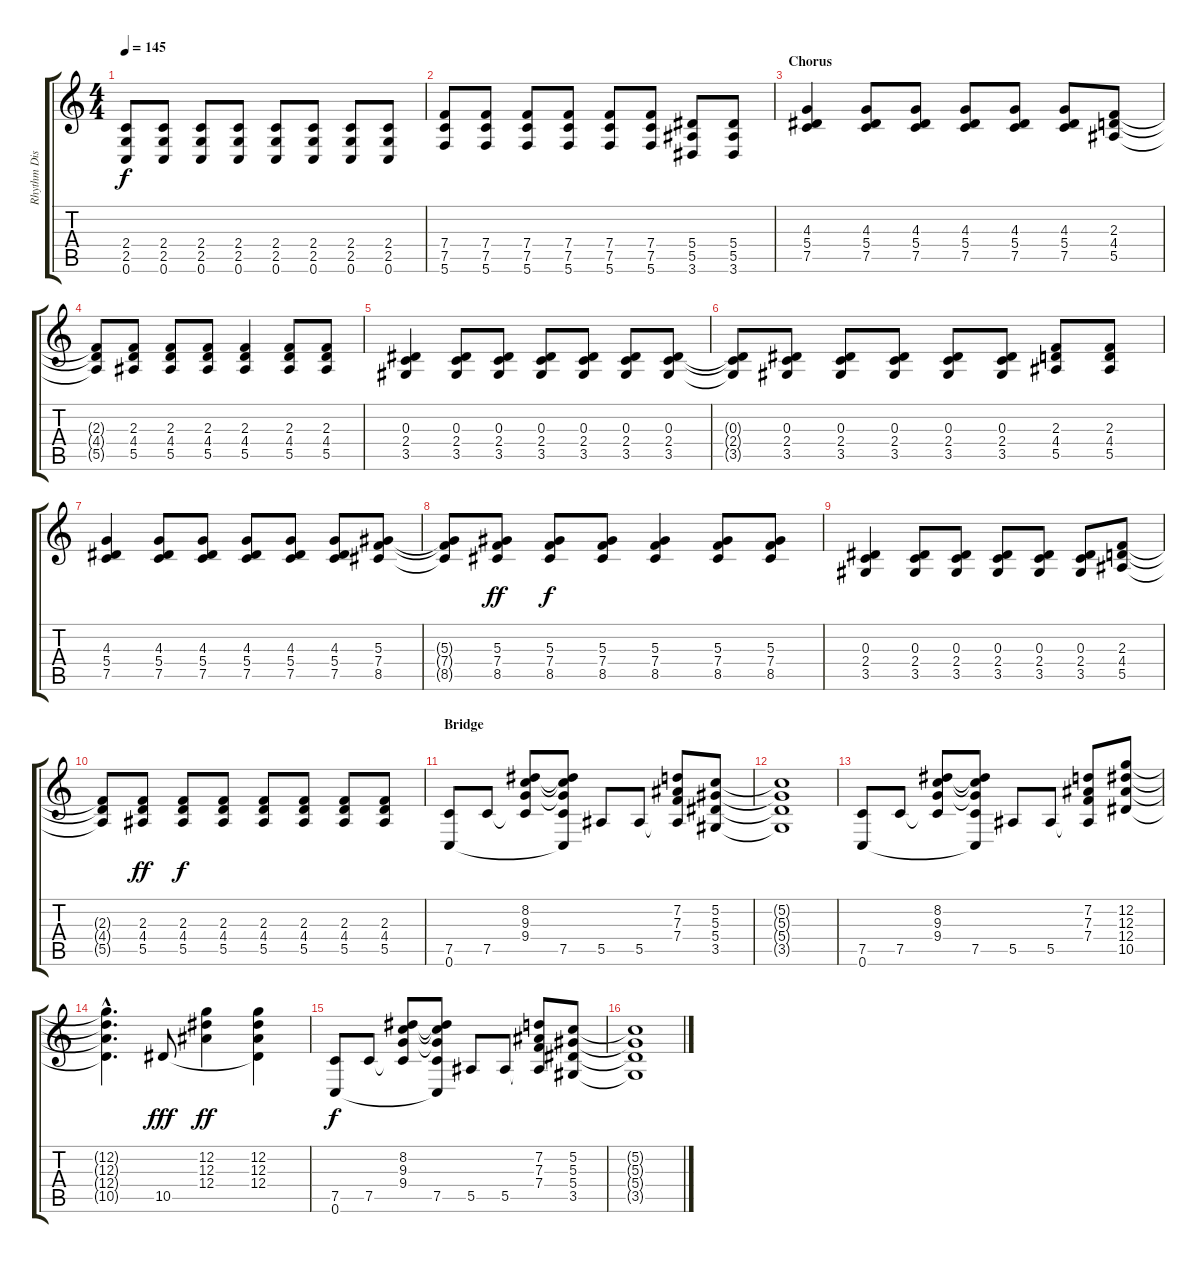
\track ("Rhythm Distortion Guitar" "Rhythm Dis") {instrument distortionguitar}
\staff {score tabs}
\tuning (C4 G3 Eb3 Bb2 F2 C2) {hide}
\ts (4 4)
\tempo 145
\clef g2
\ks c
(2.4 2.5 0.6).8{dy f} (2.4 2.5 0.6).8 (2.4 2.5 0.6).8 (2.4 2.5 0.6).8 (2.4 2.5 0.6).8 (2.4 2.5 0.6).8 (2.4 2.5 0.6).8 (2.4 2.5 0.6).8 |
(7.4 7.5 5.6).8 (7.4 7.5 5.6).8 (7.4 7.5 5.6).8 (7.4 7.5 5.6).8 (7.4 7.5 5.6).8 (7.4 7.5 5.6).8 (5.4 5.5 3.6).8 (5.4 5.5 3.6).8 |
\section ("" "Chorus")
(4.3 5.4 7.5).4 (4.3 5.4 7.5).8 (4.3 5.4 7.5).8 (4.3 5.4 7.5).8 (4.3 5.4 7.5).8 (4.3 5.4 7.5).8 (2.3 4.4 5.5).8 |
(2.3{t} 4.4{t} 5.5{t}).8 (2.3 4.4 5.5).8 (2.3 4.4 5.5).8 (2.3 4.4 5.5).8 (2.3 4.4 5.5).4 (2.3 4.4 5.5).8 (2.3 4.4 5.5).8 |
(0.3 2.4 3.5).4 (0.3 2.4 3.5).8 (0.3 2.4 3.5).8 (0.3 2.4 3.5).8 (0.3 2.4 3.5).8 (0.3 2.4 3.5).8 (0.3 2.4 3.5).8 |
(0.3{t} 2.4{t} 3.5{t}).8 (0.3 2.4 3.5).8 (0.3 2.4 3.5).8 (0.3 2.4 3.5).8 (0.3 2.4 3.5).8 (0.3 2.4 3.5).8 (2.3 4.4 5.5).8 (2.3 4.4 5.5).8 |
(4.3 5.4 7.5).4 (4.3 5.4 7.5).8 (4.3 5.4 7.5).8 (4.3 5.4 7.5).8 (4.3 5.4 7.5).8 (4.3 5.4 7.5).8 (5.3 7.4 8.5).8 |
(5.3{t} 7.4{t} 8.5{t}).8 (5.3 7.4 8.5).8{dy ff} (5.3 7.4 8.5).8{dy f} (5.3 7.4 8.5).8 (5.3 7.4 8.5).4 (5.3 7.4 8.5).8 (5.3 7.4 8.5).8 |
(0.3 2.4 3.5).4 (0.3 2.4 3.5).8 (0.3 2.4 3.5).8 (0.3 2.4 3.5).8 (0.3 2.4 3.5).8 (0.3 2.4 3.5).8 (2.3 4.4 5.5).8 |
(2.3{t} 4.4{t} 5.5{t}).8 (2.3 4.4 5.5).8{dy ff} (2.3 4.4 5.5).8{dy f} (2.3 4.4 5.5).8 (2.3 4.4 5.5).8 (2.3 4.4 5.5).8 (2.3 4.4 5.5).8 (2.3 4.4 5.5).8 |
\section ("" "Bridge")
(7.5 0.6).8 7.5.8 (8.2 9.3 9.4 7.5{t}).8 (8.2{t} 9.3{t} 9.4{t} 7.5 0.6{t}).8 5.5.8 5.5.8 (7.2 7.3 7.4 5.5{t}).8 (5.2 5.3 5.4 3.5).8 |
(5.2{t} 5.3{t} 5.4{t} 3.5{t}).1 |
(7.5 0.6).8 7.5.8 (8.2 9.3 9.4 7.5{t}).8 (8.2{t} 9.3{t} 9.4{t} 7.5 0.6{t}).8 5.5.8 5.5.8 (7.2 7.3 7.4 5.5{t}).8 (12.2 12.3 12.4 10.5).8 |
(12.2{hac t} 12.3{hac t} 12.4{hac t} 10.5{hac t}).4{d} 10.5.8{dy fff} (12.2 12.3 12.4).4{dy ff} (12.2 12.3 12.4 10.5{t}).4 |
(7.5 0.6).8{dy f} 7.5.8 (8.2 9.3 9.4 7.5{t}).8 (8.2{t} 9.3{t} 9.4{t} 7.5 0.6{t}).8 5.5.8 5.5.8 (7.2 7.3 7.4 5.5{t}).8 (5.2 5.3 5.4 3.5).8 |
(5.2{t} 5.3{t} 5.4{t} 3.5{t}).1
